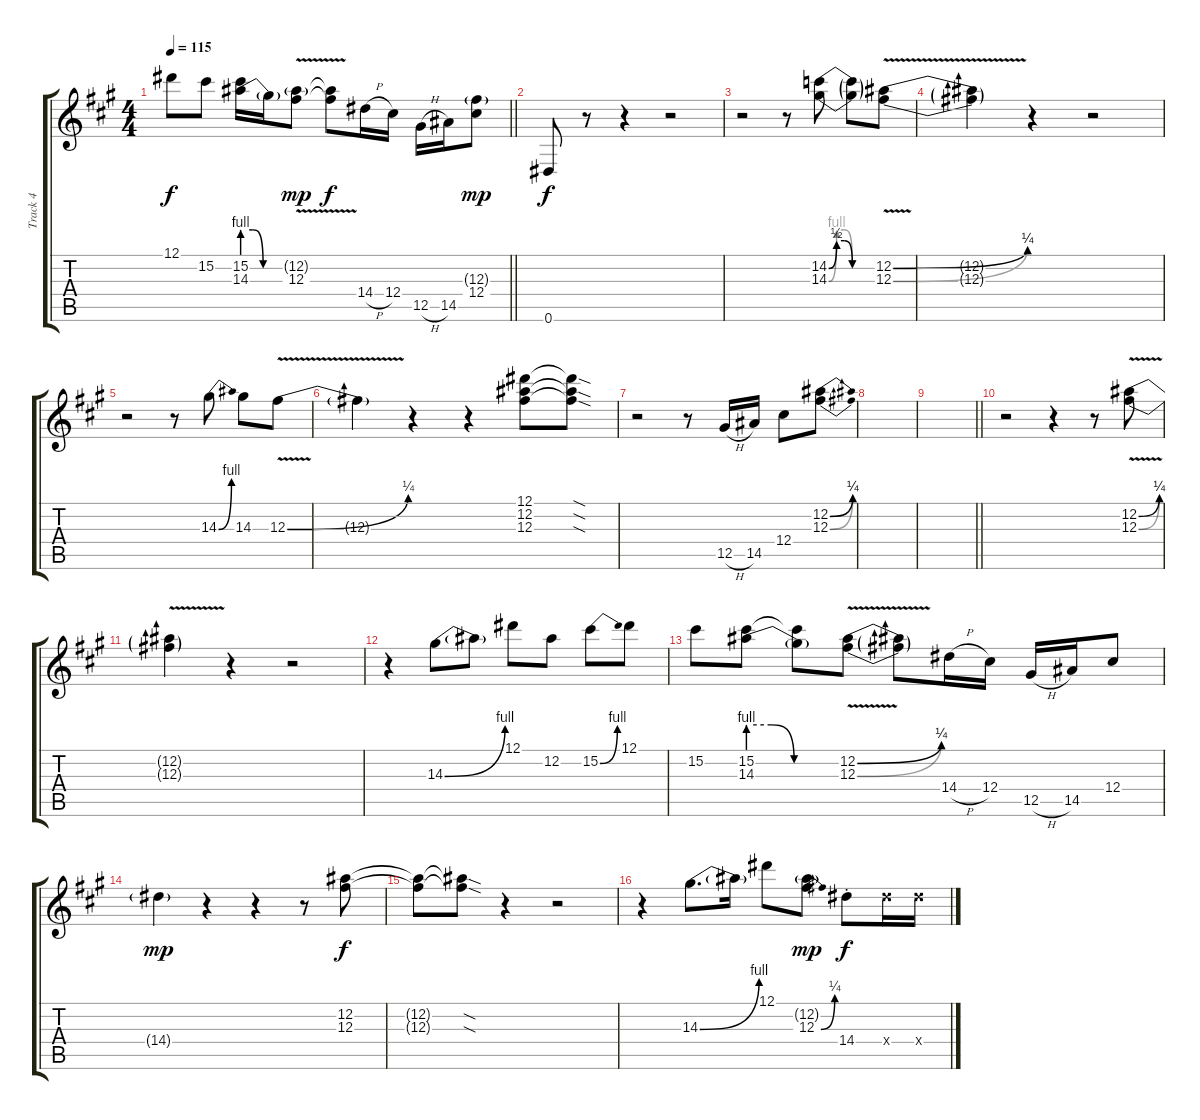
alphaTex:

\track ("Track 4" "Track 4") {instrument electricguitarjazz}
\staff {score tabs}
\tuning (Eb4 Bb3 Gb3 Db3 Ab2 Eb2) {hide}
\ts (4 4)
\tempo 115
\clef g2
\barLineRight lightlight
\ks a
12.1.8{dy f} 15.2.8 (15.2 14.3{be (custom 0 4 15 4 30 0 60 0)}).16 14.3{t}.16 (12.2{v g} 12.3{v}).8{dy mp} (12.2{t} 12.3{t}).8{dy f} 14.4{h}.16 12.4.16 12.5{h}.16 14.5.16 (12.3{g} 12.4).8{dy mp} |
0.6.8{dy f} r.8 r.4 r.2 |
r.2 r.8 (14.2{be (custom 0 0 10 2 20 2 30 0 60 0)} 14.3{be (custom 0 0 10 4 20 4 30 0 60 0)}).8 (14.2{t} 14.3{t}).8 (12.2{be (bend 0 0 60 1) v} 12.3{be (bend 0 0 60 1) v}).8 |
(12.2{t} 12.3{t}).4 r.4 r.2 |
r.2 r.8 14.3{be (bend 0 0 60 4)}.8 14.3.8 12.3{be (bend 0 0 60 1) v}.8 |
12.3{t}.4 r.4 r.4 (12.1 12.2 12.3).8 (12.1{sod t} 12.2{sod t} 12.3{sod t}).8 |
r.2 r.8 12.5{h}.16 14.5.16 12.4.8 (12.2{be (bend 0 0 60 1)} 12.3{be (bend 0 0 60 1)}).8 |
|
\barLineRight lightlight
|
r.2 r.4 r.8 (12.2{be (bend 0 0 60 1) v} 12.3{be (bend 0 0 60 1) v}).8 |
(12.2{t} 12.3{t}).4 r.4 r.2 |
r.4 14.3{be (bend 0 0 60 4)}.8 14.3{t}.8 12.1.8 12.2.8 15.2{be (bend 0 0 60 4)}.8 12.1.8 |
15.2.8 (15.2 14.3{be (custom 0 4 15 4 30 0 60 0)}).8 (15.2{t} 14.3{t}).8 (12.2{be (bend 0 0 60 1) v} 12.3{be (bend 0 0 60 1) v}).8 (12.2{t} 12.3{t}).8 14.4{h}.16 12.4.16 12.5{h}.16 14.5.16 12.4.8 |
14.4{g}.4{dy mp} r.4 r.4 r.8 (12.2 12.3).8{dy f} |
(12.2{t} 12.3{t}).8 (12.2{sod t} 12.3{sod t}).8 r.4 r.2 |
r.4 14.3{be (bend 0 0 60 4)}.8{d} 14.3{t}.16 12.1.8 (12.2{g} 12.3{be (bend 0 0 60 1)}).8{dy mp} 14.4{st}.8{dy f} 14.4{x}.16 14.4{x}.16
